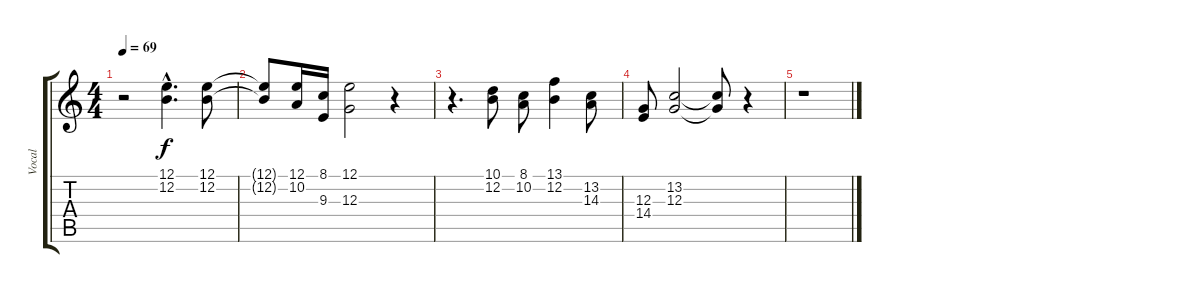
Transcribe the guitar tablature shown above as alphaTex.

\track ("Vocal" "Vocal") {instrument acousticgrandpiano}
\staff {score tabs}
\tuning (E4 B3 G3 D3 A2 E2) {hide}
\ts (4 4)
\tempo 69
\clef g2
\ks c
r.2{dy f} (12.1{hac} 12.2{hac}).4{d} (12.1 12.2).8 |
(12.1{t} 12.2{t}).8 (12.1 10.2).16 (8.1 9.3).16 (12.1 12.3).2 r.4 |
r.4{d} (10.1 12.2).8 (8.1 10.2).8 (13.1 12.2).4 (13.2 14.3).8 |
(12.3 14.4).8 (13.2 12.3).2 (13.2{t} 12.3{t}).8 r.4 |
r.1
